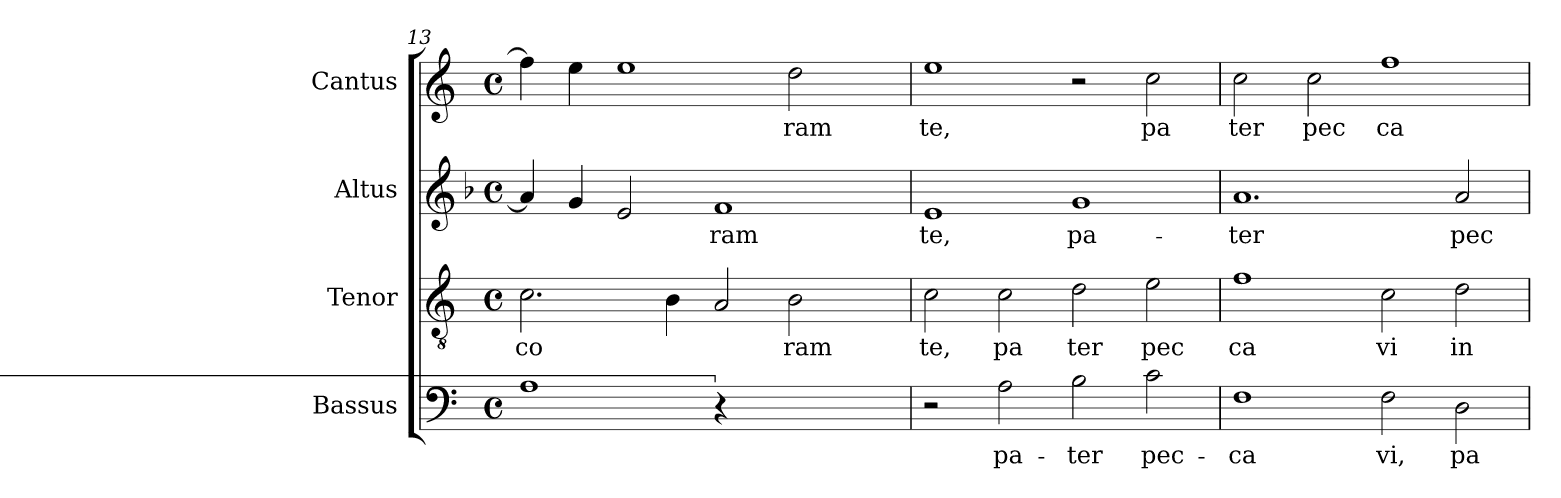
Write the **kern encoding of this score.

**kern	**text	**kern	**text	**kern	**text	**kern	**text
*part4	*part4	*part3	*part3	*part2	*part2	*part1	*part1
*staff4	*staff4	*staff3	*staff3	*staff2	*staff2	*staff1	*staff1
*I"Bassus	*	*I"Tenor	*	*I"Altus	*	*I"Cantus	*
*clefF4	*	*clefGv2	*	*clefG2	*	*clefG2	*
*	*	*	*	*k[b-]	*	*	*
*	*	*	*	*F:	*	*	*
*M4/4	*	*M4/4	*	*M4/4	*	*M4/4	*
*met(c)	*	*met(c)	*	*met(c)	*	*met(c)	*
=13	=13	=13	=13	=13	=13	=13	=13
!	!	!	!LO:LY:b:cj	!	!	!	!
1A	.	2.c\	co	4a/]	.	4ff\]	.
.	.	.	.	4g/	.	4ee\	.
.	.	.	.	2e/	.	1ee	.
.	.	4B\	.	.	.	.	.
!LO:N:vis=1	!	!	!	!	!LO:LY:b:cj	!	!
4%5r	.	2A/	.	1f	-ram	.	.
!	!	!	!LO:LY:b:cj	!	!	!	!LO:LY:b:cj
.	.	2B\	ram	.	.	2dd\	ram
.	.	4ryy	.	4ryy	.	4ryy	.
=14	=14	=14	=14	=14	=14	=14	=14
!	!	!	!LO:LY:b:cj	!	!LO:LY:b:cj	!	!LO:LY:b:cj
2r	.	2c\	te,	1e	te,	1ee	te,
!	!LO:LY:b:cj	!	!LO:LY:b:cj	!	!	!	!
2A\	pa-	2c\	pa	.	.	.	.
!	!LO:LY:b:cj	!	!LO:LY:b:cj	!	!LO:LY:b:cj	!	!
2B\	-ter	2d\	ter	1g	pa-	2r	.
!	!LO:LY:b:cj	!	!LO:LY:b:cj	!	!	!	!LO:LY:b:cj
2c\	pec-	2e\	pec	.	.	2cc\	pa
!!LO:LB:g=z
=15	=15	=15	=15	=15	=15	=15	=15
*	*	*	*	*k[]	*	*	*
*	*	*	*	*C:	*	*	*
!	!LO:LY:b:cj	!	!LO:LY:b:cj	!	!LO:LY:b:cj	!	!LO:LY:b:cj
1F	-ca	1f	ca	1.a	-ter	2cc\	ter
!	!	!	!	!	!	!	!LO:LY:b:cj
.	.	.	.	.	.	2cc\	pec
!	!LO:LY:b:cj	!	!LO:LY:b:cj	!	!	!	!LO:LY:b:cj
2F\	vi,	2c\	vi	.	.	1ff	ca
!	!LO:LY:b:cj	!	!LO:LY:b:cj	!	!LO:LY:b:cj	!	!
2D\	pa	2d\	in	2a/	pec	.	.
=	=	=	=	=	=	=	=
*-	*-	*-	*-	*-	*-	*-	*-
